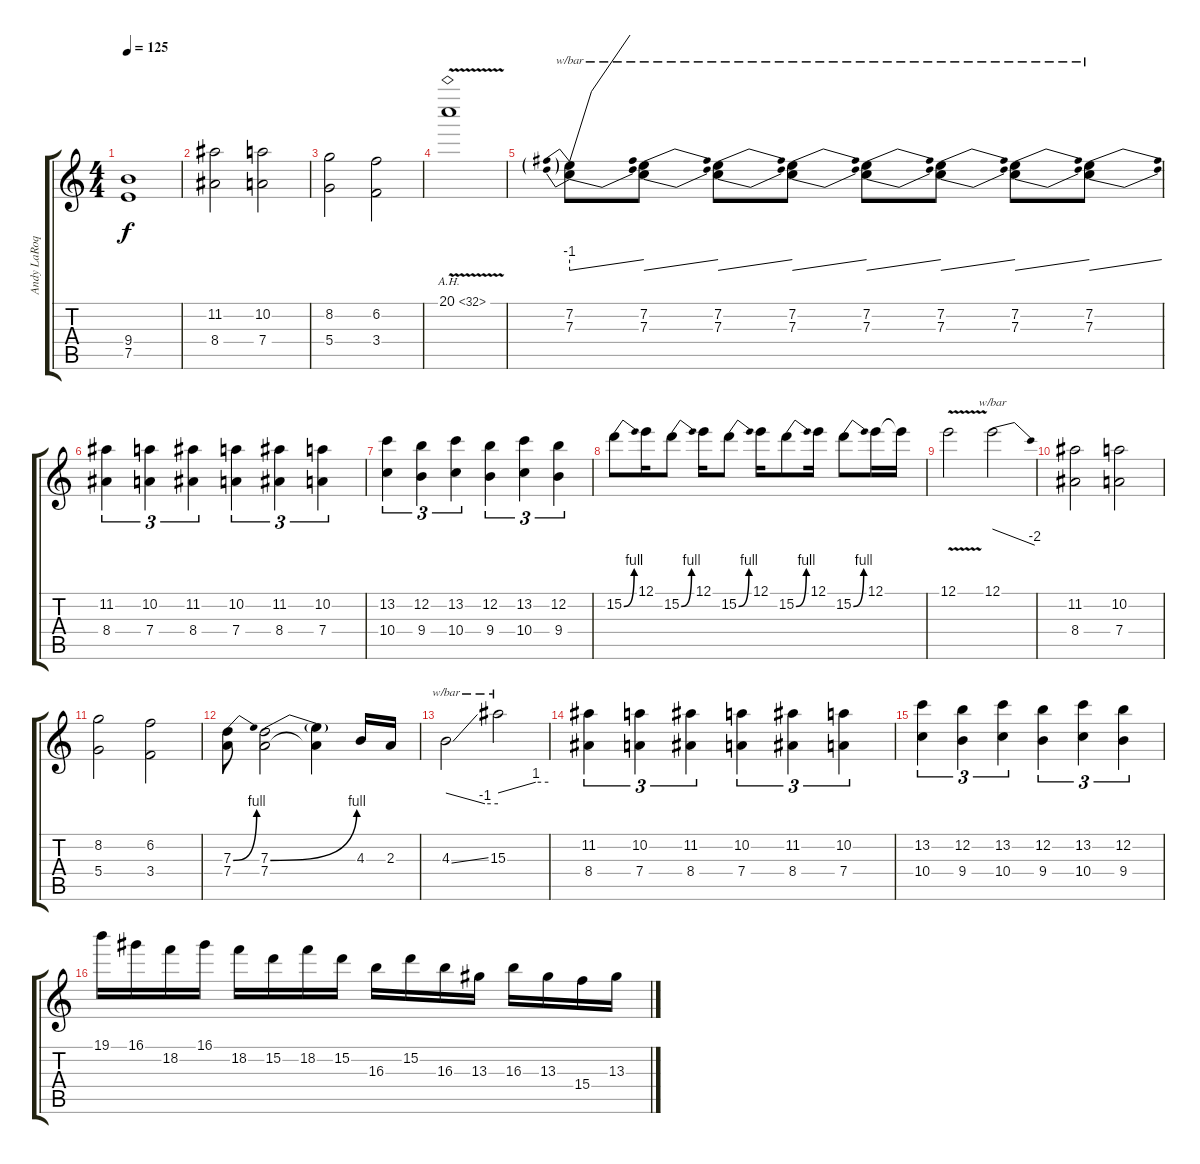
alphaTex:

\track ("Andy LaRoque (Guitar)" "Andy LaRoq") {instrument distortionguitar}
\staff {score tabs}
\tuning (E4 B3 G3 D3 A2 E2) {hide}
\ts (4 4)
\tempo 125
\clef g2
\ks c
(9.4{t} 7.5{t}).1{dy f} |
(11.2 8.4).2 (10.2 7.4).2 |
(8.2 5.4).2 (6.2 3.4).2 |
20.1{ah 12 v}.1 |
(7.2 7.3).8{tbe (predivedive default 0 -4 60 0) volume 5} (7.2 7.3).8{tbe (dive default 0 -4 60 0) volume 7} (7.2 7.3).8{tbe (dive default 0 -4 60 0) volume 9} (7.2 7.3).8{tbe (dive default 0 -4 60 0) volume 11} (7.2 7.3).8{tbe (dive default 0 -4 60 0) volume 13} (7.2 7.3).8{tbe (dive default 0 -4 60 0) volume 16} (7.2 7.3).8{tbe (dive default 0 -4 60 0) volume 16} (7.2 7.3).8{tbe (dive default 0 -4 60 0)} |
(11.2 8.4).4{tu (3 2)} (10.2 7.4).4{tu (3 2)} (11.2 8.4).4{tu (3 2)} (10.2 7.4).4{tu (3 2)} (11.2 8.4).4{tu (3 2)} (10.2 7.4).4{tu (3 2)} |
(13.2 10.4).4{tu (3 2)} (12.2 9.4).4{tu (3 2)} (13.2 10.4).4{tu (3 2)} (12.2 9.4).4{tu (3 2)} (13.2 10.4).4{tu (3 2)} (12.2 9.4).4{tu (3 2)} |
15.2{be (bend 0 0 60 4)}.8 12.1.16 15.2{be (bend 0 0 60 4)}.8 12.1.16 15.2{be (bend 0 0 60 4)}.8 12.1.16 15.2{be (bend 0 0 60 4)}.8 12.1.16 15.2{be (bend 0 0 60 4)}.8 12.1.16 12.1{t}.16 |
12.1{v}.2 12.1.2{tbe (dive default 0 0 60 -8)} |
(11.2 8.4).2 (10.2 7.4).2 |
(8.2 5.4).2 (6.2 3.4).2 |
(7.3{be (bend 0 0 60 4)} 7.4).8 (7.3{be (bend 0 0 60 4)} 7.4).2 (7.3{t} 7.4{t}).4 4.3.16 2.3.16 |
4.3{ss}.2{tbe (custom default 0 0 45 -4 60 -4)} 15.3.2{tbe (custom default 0 0 45 4 60 4)} |
(11.2 8.4).4{tu (3 2)} (10.2 7.4).4{tu (3 2)} (11.2 8.4).4{tu (3 2)} (10.2 7.4).4{tu (3 2)} (11.2 8.4).4{tu (3 2)} (10.2 7.4).4{tu (3 2)} |
(13.2 10.4).4{tu (3 2)} (12.2 9.4).4{tu (3 2)} (13.2 10.4).4{tu (3 2)} (12.2 9.4).4{tu (3 2)} (13.2 10.4).4{tu (3 2)} (12.2 9.4).4{tu (3 2)} |
19.1.16 16.1.16 18.2.16 16.1.16 18.2.16 15.2.16 18.2.16 15.2.16 16.3.16 15.2.16 16.3.16 13.3.16 16.3.16 13.3.16 15.4.16 13.3.16
